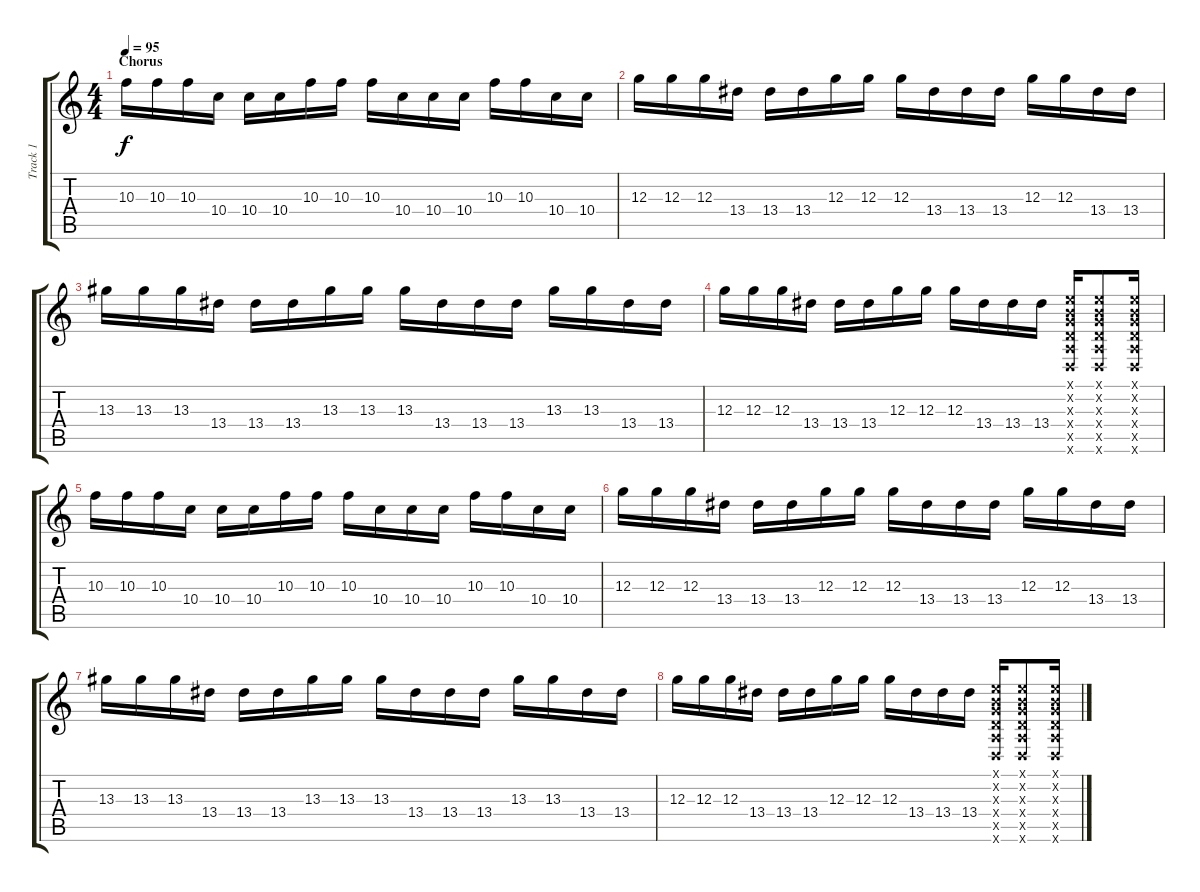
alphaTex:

\track ("Track 1" "Track 1") {instrument overdrivenguitar}
\staff {score tabs}
\tuning (E4 B3 G3 D3 A2 D2) {hide}
\ts (4 4)
\section ("" "Chorus")
\tempo 95
\clef g2
\ks c
10.3.16{dy f} 10.3.16 10.3.16 10.4.16 10.4.16 10.4.16 10.3.16 10.3.16 10.3.16 10.4.16 10.4.16 10.4.16 10.3.16 10.3.16 10.4.16 10.4.16 |
12.3.16 12.3.16 12.3.16 13.4.16 13.4.16 13.4.16 12.3.16 12.3.16 12.3.16 13.4.16 13.4.16 13.4.16 12.3.16 12.3.16 13.4.16 13.4.16 |
13.3.16 13.3.16 13.3.16 13.4.16 13.4.16 13.4.16 13.3.16 13.3.16 13.3.16 13.4.16 13.4.16 13.4.16 13.3.16 13.3.16 13.4.16 13.4.16 |
12.3.16 12.3.16 12.3.16 13.4.16 13.4.16 13.4.16 12.3.16 12.3.16 12.3.16 13.4.16 13.4.16 13.4.16 (0.1{x} 0.2{x} 0.3{x} 0.4{x} 0.5{x} 0.6{x}).16 (0.1{x} 0.2{x} 0.3{x} 0.4{x} 0.5{x} 0.6{x}).8 (0.1{x} 0.2{x} 0.3{x} 0.4{x} 0.5{x} 0.6{x}).16 |
10.3.16 10.3.16 10.3.16 10.4.16 10.4.16 10.4.16 10.3.16 10.3.16 10.3.16 10.4.16 10.4.16 10.4.16 10.3.16 10.3.16 10.4.16 10.4.16 |
12.3.16 12.3.16 12.3.16 13.4.16 13.4.16 13.4.16 12.3.16 12.3.16 12.3.16 13.4.16 13.4.16 13.4.16 12.3.16 12.3.16 13.4.16 13.4.16 |
13.3.16 13.3.16 13.3.16 13.4.16 13.4.16 13.4.16 13.3.16 13.3.16 13.3.16 13.4.16 13.4.16 13.4.16 13.3.16 13.3.16 13.4.16 13.4.16 |
12.3.16 12.3.16 12.3.16 13.4.16 13.4.16 13.4.16 12.3.16 12.3.16 12.3.16 13.4.16 13.4.16 13.4.16 (0.1{x} 0.2{x} 0.3{x} 0.4{x} 0.5{x} 0.6{x}).16 (0.1{x} 0.2{x} 0.3{x} 0.4{x} 0.5{x} 0.6{x}).8 (0.1{x} 0.2{x} 0.3{x} 0.4{x} 0.5{x} 0.6{x}).16
